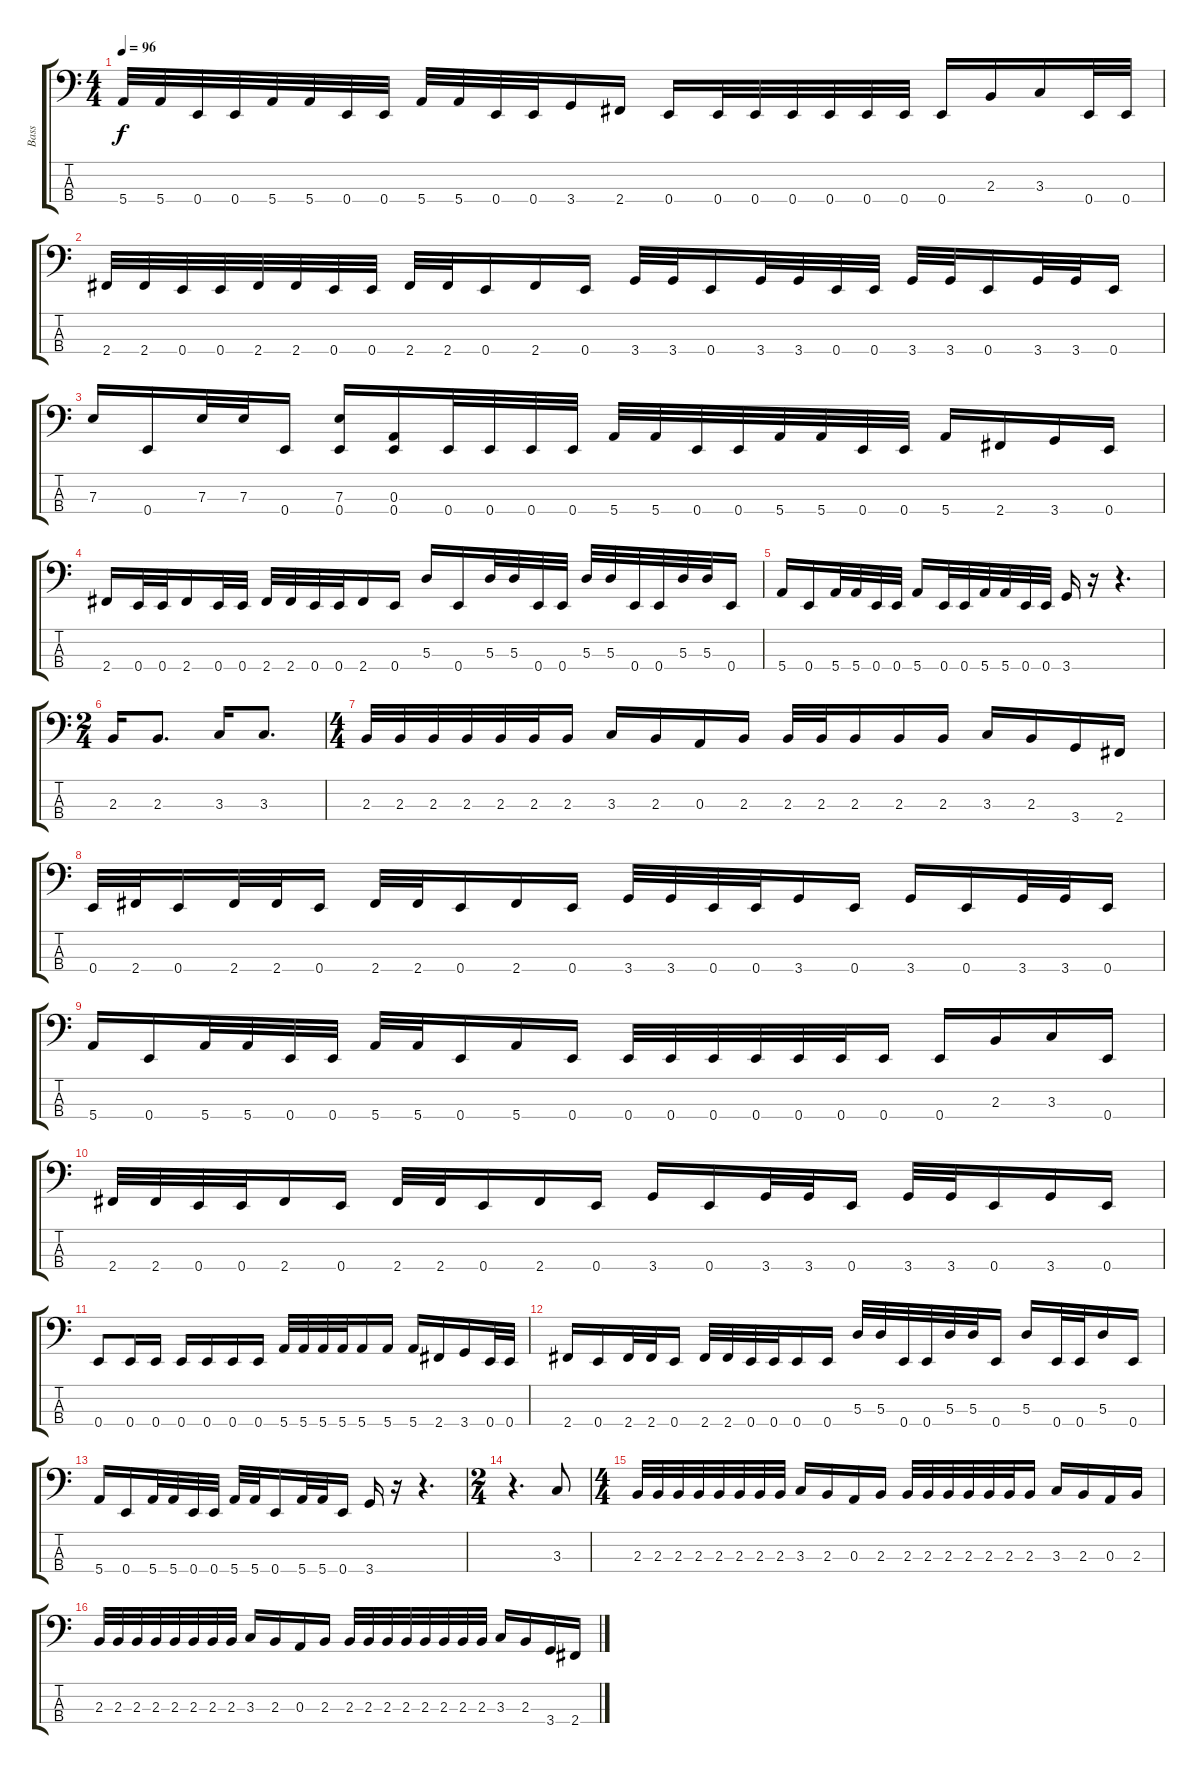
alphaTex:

\track ("Bass" "Bass") {instrument electricbasspick}
\staff {score tabs}
\tuning (G2 D2 A1 E1) {hide}
\ts (4 4)
\tempo 96
\clef f4
\ks c
5.4.32{dy f} 5.4.32 0.4.32 0.4.32 5.4.32 5.4.32 0.4.32 0.4.32 5.4.32 5.4.32 0.4.32 0.4.32 3.4.16 2.4.16 0.4.16 0.4.32 0.4.32 0.4.32 0.4.32 0.4.32 0.4.32 0.4.16 2.3.16 3.3.16 0.4.32 0.4.32 |
2.4.32 2.4.32 0.4.32 0.4.32 2.4.32 2.4.32 0.4.32 0.4.32 2.4.32 2.4.32 0.4.16 2.4.16 0.4.16 3.4.32 3.4.32 0.4.16 3.4.32 3.4.32 0.4.32 0.4.32 3.4.32 3.4.32 0.4.16 3.4.32 3.4.32 0.4.16 |
7.3.16 0.4.16 7.3.32 7.3.32 0.4.16 (7.3 0.4).16 (0.3 0.4).16 0.4.32 0.4.32 0.4.32 0.4.32 5.4.32 5.4.32 0.4.32 0.4.32 5.4.32 5.4.32 0.4.32 0.4.32 5.4.16 2.4.16 3.4.16 0.4.16 |
2.4.16 0.4.32 0.4.32 2.4.16 0.4.32 0.4.32 2.4.32 2.4.32 0.4.32 0.4.32 2.4.16 0.4.16 5.3.16 0.4.16 5.3.32 5.3.32 0.4.32 0.4.32 5.3.32 5.3.32 0.4.32 0.4.32 5.3.32 5.3.32 0.4.16 |
5.4.16 0.4.16 5.4.32 5.4.32 0.4.32 0.4.32 5.4.16 0.4.32 0.4.32 5.4.32 5.4.32 0.4.32 0.4.32 3.4.16 r.16 r.4{d} |
\ts (2 4)
2.3.16 2.3.8{d} 3.3.16 3.3.8{d} |
\ts (4 4)
2.3.32 2.3.32 2.3.32 2.3.32 2.3.32 2.3.32 2.3.16 3.3.16 2.3.16 0.3.16 2.3.16 2.3.32 2.3.32 2.3.16 2.3.16 2.3.16 3.3.16 2.3.16 3.4.16 2.4.16 |
0.4.32 2.4.32 0.4.16 2.4.32 2.4.32 0.4.16 2.4.32 2.4.32 0.4.16 2.4.16 0.4.16 3.4.32 3.4.32 0.4.32 0.4.32 3.4.16 0.4.16 3.4.16 0.4.16 3.4.32 3.4.32 0.4.16 |
5.4.16 0.4.16 5.4.32 5.4.32 0.4.32 0.4.32 5.4.32 5.4.32 0.4.16 5.4.16 0.4.16 0.4.32 0.4.32 0.4.32 0.4.32 0.4.32 0.4.32 0.4.16 0.4.16 2.3.16 3.3.16 0.4.16 |
2.4.32 2.4.32 0.4.32 0.4.32 2.4.16 0.4.16 2.4.32 2.4.32 0.4.16 2.4.16 0.4.16 3.4.16 0.4.16 3.4.32 3.4.32 0.4.16 3.4.32 3.4.32 0.4.16 3.4.16 0.4.16 |
0.4.8 0.4.16 0.4.16 0.4.16 0.4.16 0.4.16 0.4.16 5.4.32 5.4.32 5.4.32 5.4.32 5.4.16 5.4.16 5.4.16 2.4.16 3.4.16 0.4.32 0.4.32 |
2.4.16 0.4.16 2.4.32 2.4.32 0.4.16 2.4.32 2.4.32 0.4.32 0.4.32 0.4.16 0.4.16 5.3.32 5.3.32 0.4.32 0.4.32 5.3.32 5.3.32 0.4.16 5.3.16 0.4.32 0.4.32 5.3.16 0.4.16 |
5.4.16 0.4.16 5.4.32 5.4.32 0.4.32 0.4.32 5.4.32 5.4.32 0.4.16 5.4.32 5.4.32 0.4.16 3.4.16 r.16 r.4{d} |
\ts (2 4)
r.4{d} 3.3.8 |
\ts (4 4)
2.3.32 2.3.32 2.3.32 2.3.32 2.3.32 2.3.32 2.3.32 2.3.32 3.3.16 2.3.16 0.3.16 2.3.16 2.3.32 2.3.32 2.3.32 2.3.32 2.3.32 2.3.32 2.3.16 3.3.16 2.3.16 0.3.16 2.3.16 |
2.3.32 2.3.32 2.3.32 2.3.32 2.3.32 2.3.32 2.3.32 2.3.32 3.3.16 2.3.16 0.3.16 2.3.16 2.3.32 2.3.32 2.3.32 2.3.32 2.3.32 2.3.32 2.3.32 2.3.32 3.3.16 2.3.16 3.4.16 2.4.16
